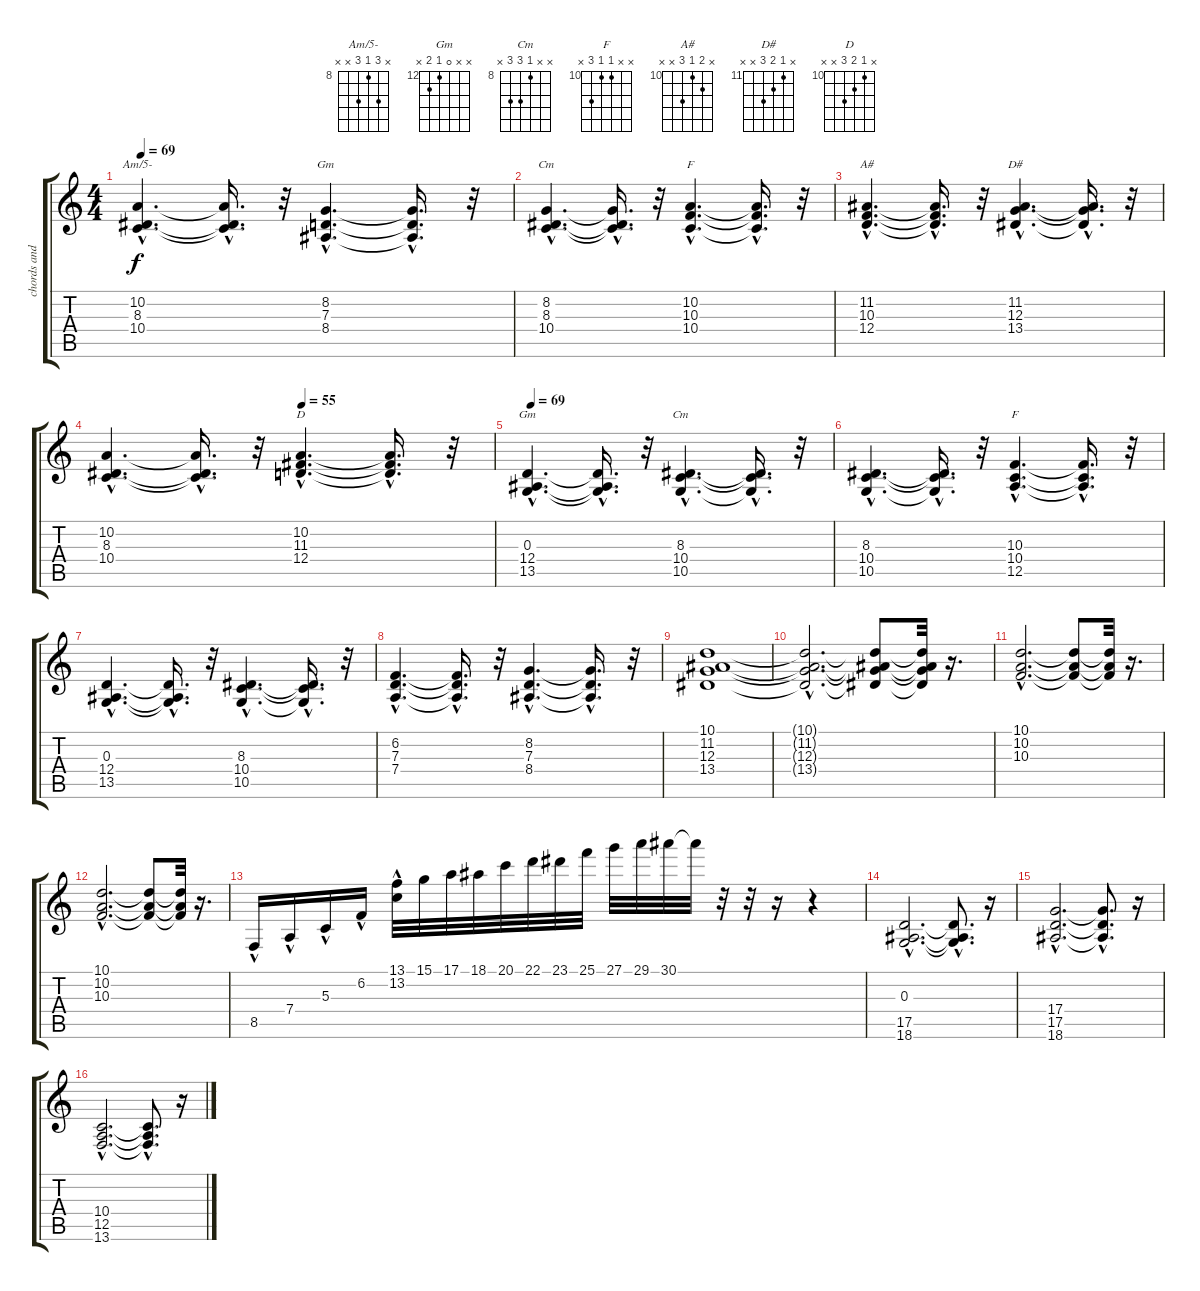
\track ("chords and .." "chords and") {instrument electricpiano1}
\staff {score tabs}
\tuning (E4 B3 G3 D3 A2 E2) {hide}
\chord ("Am/5-" x 10 8 10 x x) {firstfret 8}
\chord ("Gm" x 8 7 8 x x) {firstfret 7}
\chord ("Cm" x 8 8 10 x x) {firstfret 8}
\chord ("F" x 10 10 10 x x) {firstfret 10}
\chord ("A#" x 11 10 12 x x) {firstfret 10}
\chord ("D#" x 11 12 13 x x) {firstfret 11}
\chord ("D" x 10 11 12 x x) {firstfret 10}
\chord ("Gm" x x 0 12 13 x) {firstfret 12}
\chord ("Cm" x x 8 10 10 x) {firstfret 8}
\chord ("F" x x 10 10 12 x) {firstfret 10}
\ts (4 4)
\tempo 69
\clef g2
\ks c
(10.2{hac} 8.3{hac} 10.4{hac}).4{d ch "Am/5-" dy f} (10.2{hac t} 8.3{hac t} 10.4{hac t}).16{d} r.32 (8.2{hac} 7.3{hac} 8.4{hac}).4{d ch "Gm"} (8.2{hac t} 7.3{hac t} 8.4{hac t}).16{d} r.32 |
(8.2{hac} 8.3{hac} 10.4{hac}).4{d ch "Cm"} (8.2{hac t} 8.3{hac t} 10.4{hac t}).16{d} r.32 (10.2{hac} 10.3{hac} 10.4{hac}).4{d ch "F"} (10.2{hac t} 10.3{hac t} 10.4{hac t}).16{d} r.32 |
(11.2{hac} 10.3{hac} 12.4{hac}).4{d ch "A#"} (11.2{hac t} 10.3{hac t} 12.4{hac t}).16{d} r.32 (11.2{hac} 12.3{hac} 13.4{hac}).4{d ch "D#"} (11.2{hac t} 12.3{hac t} 13.4{hac t}).16{d} r.32 |
\tempo (55 0.5)
(10.2{hac} 8.3{hac} 10.4{hac}).4{d} (10.2{hac t} 8.3{hac t} 10.4{hac t}).16{d} r.32 (10.2{hac} 11.3{hac} 12.4{hac}).4{d ch "D"} (10.2{hac t} 11.3{hac t} 12.4{hac t}).16{d} r.32 |
\tempo 69
(0.3{hac} 12.4{hac} 13.5{hac}).4{d ch "Gm"} (0.3{hac t} 12.4{hac t} 13.5{hac t}).16{d} r.32 (8.3{hac} 10.4{hac} 10.5{hac}).4{d ch "Cm" instrument acousticgrandpiano} (8.3{hac t} 10.4{hac t} 10.5{hac t}).16{d} r.32 |
(8.3{hac} 10.4{hac} 10.5{hac}).4{d} (8.3{hac t} 10.4{hac t} 10.5{hac t}).16{d} r.32 (10.3{hac} 10.4{hac} 12.5{hac}).4{d ch "F"} (10.3{hac t} 10.4{hac t} 12.5{hac t}).16{d} r.32 |
(0.3{hac} 12.4{hac} 13.5{hac}).4{d} (0.3{hac t} 12.4{hac t} 13.5{hac t}).16{d} r.32 (8.3{hac} 10.4{hac} 10.5{hac}).4{d} (8.3{hac t} 10.4{hac t} 10.5{hac t}).16{d} r.32 |
(6.2{hac} 7.3{hac} 7.4{hac}).4{d} (6.2{hac t} 7.3{hac t} 7.4{hac t}).16{d} r.32 (8.2{hac} 7.3{hac} 8.4{hac}).4{d} (8.2{hac t} 7.3{hac t} 8.4{hac t}).16{d} r.32 |
(10.1 11.2 12.3 13.4).1{instrument electricpiano1} |
(10.1{hac t} 11.2{hac t} 12.3{hac t} 13.4{hac t}).2{d} (10.1{t} 11.2{t} 12.3{t} 13.4{t}).8 (10.1{t} 11.2{t} 12.3{t} 13.4{t}).32 r.16{d} |
(10.1{hac} 10.2{hac} 10.3{hac}).2{d} (10.1{t} 10.2{t} 10.3{t}).8 (10.1{t} 10.2{t} 10.3{t}).32 r.16{d} |
(10.1{hac} 10.2{hac} 10.3{hac}).2{d} (10.1{t} 10.2{t} 10.3{t}).8 (10.1{t} 10.2{t} 10.3{t}).32 r.16{d} |
8.5{hac}.16 7.4{hac}.16 5.3{hac}.16 6.2{hac}.16 (13.1 13.2{hac}).32 15.1.32 17.1.32 18.1.32 20.1.32 22.1.32 23.1.32 25.1.32 27.1.32 29.1.32 30.1.32 30.1{t}.32 r.32 r.32 r.16 r.4 |
(0.3{hac} 17.5{hac} 18.6{hac}).2{d} (0.3{hac t} 17.5{hac t} 18.6{hac t}).8{d} r.16 |
(17.4{hac} 17.5{hac} 18.6{hac}).2{d} (17.4{hac t} 17.5{hac t} 18.6{hac t}).8{d} r.16 |
(10.4{hac} 12.5{hac} 13.6{hac}).2{d} (10.4{hac t} 12.5{hac t} 13.6{hac t}).8{d} r.16
